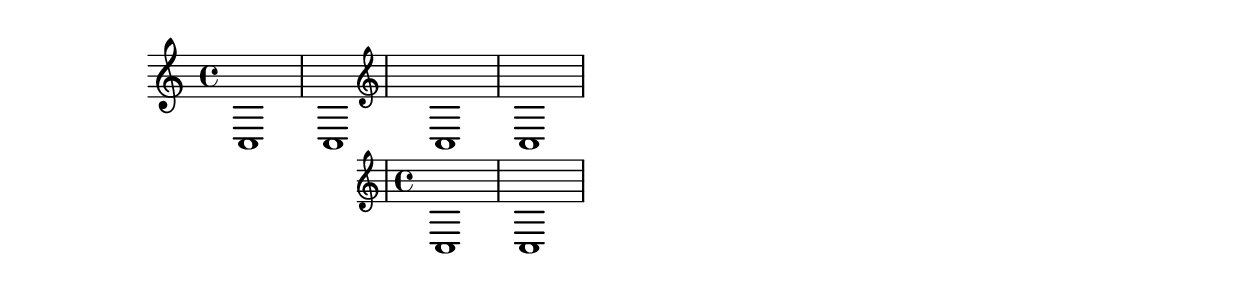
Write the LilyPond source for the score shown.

\version "1.3.4";

\score {

\notes { c1 c1 < {\clef "treble"; c1 c1 } \context Staff=stb{ c1 c1}>}
}
